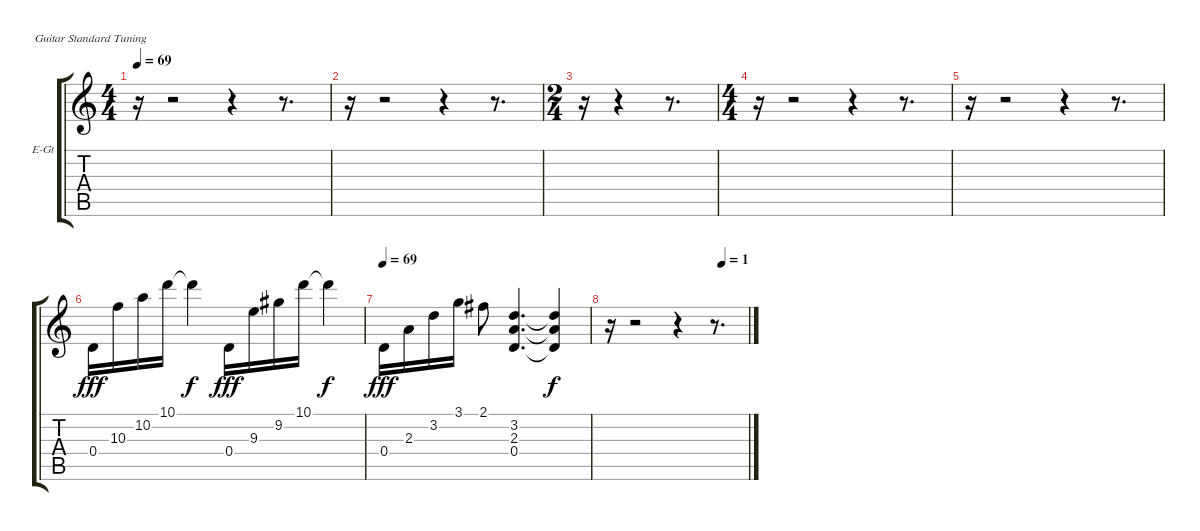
\bracketExtendMode groupsimilarinstruments
\firstSystemTrackNameOrientation horizontal
\otherSystemsTrackNameOrientation horizontal
\track ("Акустика" "E-Gt") {instrument electricguitarclean}
\staff {score tabs}
\tuning (E4 B3 G3 D3 A2 E2)
\ts (4 4)
\tempo 69
\clef g2
\ks c
r.16{dy f} r.2 r.4 r.8{d} |
r.16 r.2 r.4 r.8{d} |
\ts (2 4)
r.16 r.4 r.8{d} |
\ts (4 4)
r.16 r.2 r.4 r.8{d} |
r.16 r.2 r.4 r.8{d} |
0.4.16{dy fff} 10.3.16 10.2.16 10.1.16 10.1{t}.4{dy f} 0.4.16{dy fff} 9.3.16 9.2.16 10.1.16 10.1{t}.4{dy f} |
\tempo 69
0.4.16{dy fff} 2.3.16 3.2.16 3.1.16 2.1.8 (3.2 2.3 0.4).4{d} (3.2{t} 2.3{t} 0.4{t}).4{dy f} |
\tempo (1 0.8125)
r.16 r.2 r.4 r.8{d}
